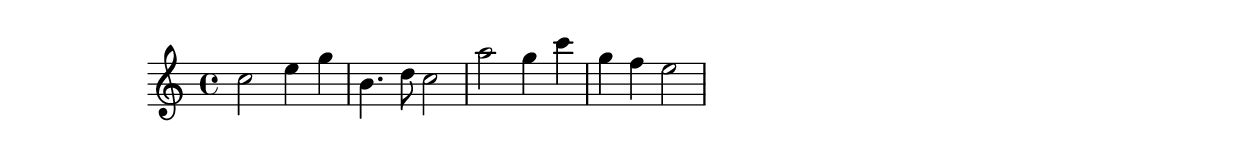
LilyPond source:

\version "2.12.1"

\score {
  
  \relative c'' {
    \time 4/4
    \key c \major
    
    c2 e4 g
    b,4. d8 c2
    a'2 g4 c
    g4 f e2
    
  }
  
  \midi 
  {
    %tempoWholesPerMinute = #(ly:make-moment 120 4)
  }
  
  \layout {
    
  }
}